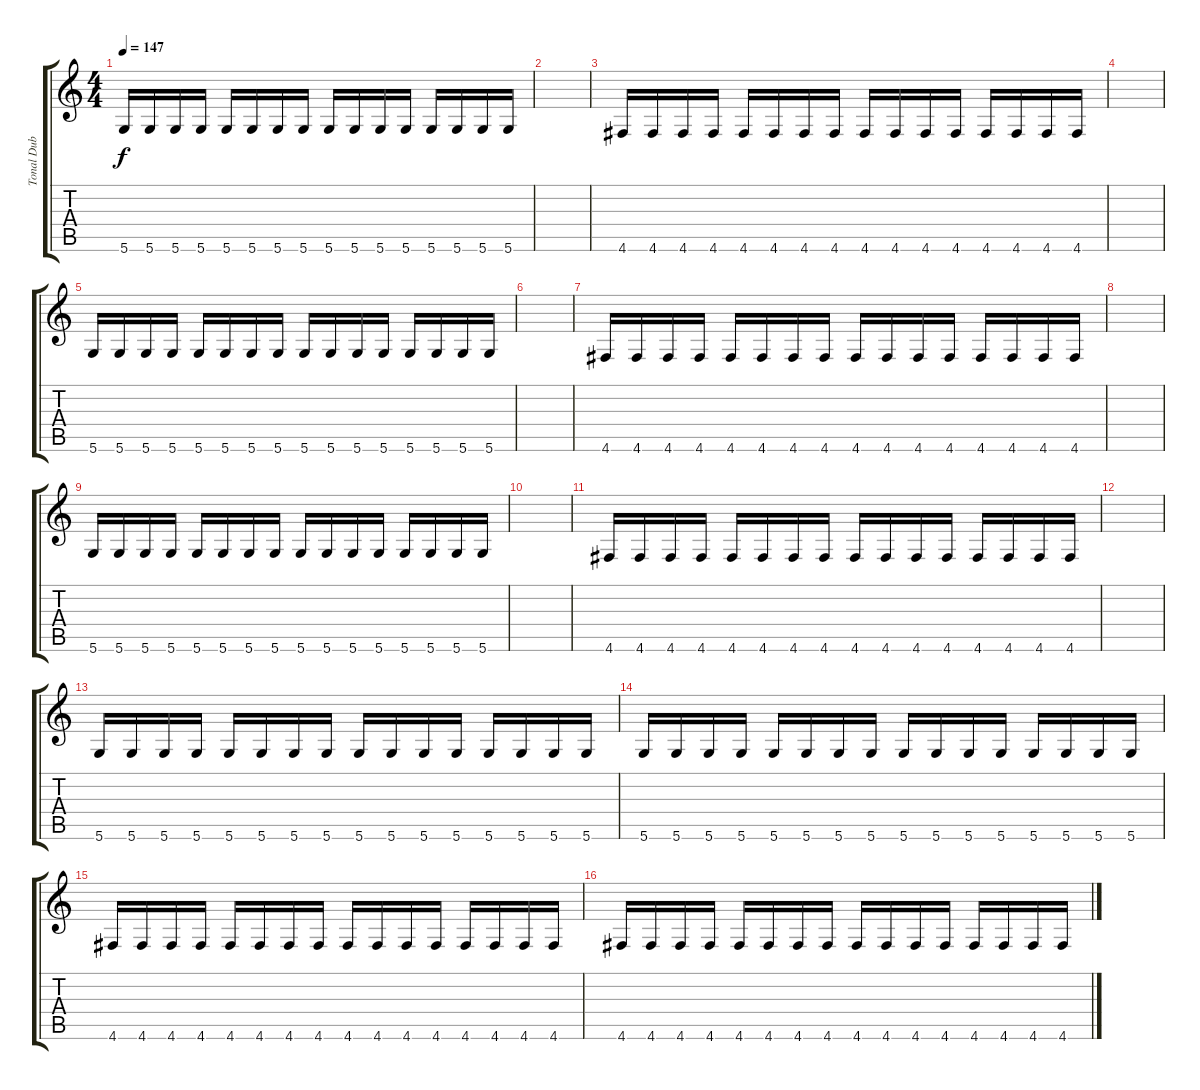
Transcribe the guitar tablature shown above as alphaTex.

\track ("Tonal Dub I" "Tonal Dub ") {instrument overdrivenguitar}
\staff {score tabs}
\tuning (E4 B3 G3 D3 A2 D2) {hide}
\ts (4 4)
\tempo 147
\clef g2
\ks c
5.6.16{dy f} 5.6.16 5.6.16 5.6.16 5.6.16 5.6.16 5.6.16 5.6.16 5.6.16 5.6.16 5.6.16 5.6.16 5.6.16 5.6.16 5.6.16 5.6.16 |
|
4.6.16 4.6.16 4.6.16 4.6.16 4.6.16 4.6.16 4.6.16 4.6.16 4.6.16 4.6.16 4.6.16 4.6.16 4.6.16 4.6.16 4.6.16 4.6.16 |
|
5.6.16 5.6.16 5.6.16 5.6.16 5.6.16 5.6.16 5.6.16 5.6.16 5.6.16 5.6.16 5.6.16 5.6.16 5.6.16 5.6.16 5.6.16 5.6.16 |
|
4.6.16 4.6.16 4.6.16 4.6.16 4.6.16 4.6.16 4.6.16 4.6.16 4.6.16 4.6.16 4.6.16 4.6.16 4.6.16 4.6.16 4.6.16 4.6.16 |
|
5.6.16 5.6.16 5.6.16 5.6.16 5.6.16 5.6.16 5.6.16 5.6.16 5.6.16 5.6.16 5.6.16 5.6.16 5.6.16 5.6.16 5.6.16 5.6.16 |
|
4.6.16 4.6.16 4.6.16 4.6.16 4.6.16 4.6.16 4.6.16 4.6.16 4.6.16 4.6.16 4.6.16 4.6.16 4.6.16 4.6.16 4.6.16 4.6.16 |
|
5.6.16 5.6.16 5.6.16 5.6.16 5.6.16 5.6.16 5.6.16 5.6.16 5.6.16 5.6.16 5.6.16 5.6.16 5.6.16 5.6.16 5.6.16 5.6.16 |
5.6.16 5.6.16 5.6.16 5.6.16 5.6.16 5.6.16 5.6.16 5.6.16 5.6.16 5.6.16 5.6.16 5.6.16 5.6.16 5.6.16 5.6.16 5.6.16 |
4.6.16 4.6.16 4.6.16 4.6.16 4.6.16 4.6.16 4.6.16 4.6.16 4.6.16 4.6.16 4.6.16 4.6.16 4.6.16 4.6.16 4.6.16 4.6.16 |
4.6.16 4.6.16 4.6.16 4.6.16 4.6.16 4.6.16 4.6.16 4.6.16 4.6.16 4.6.16 4.6.16 4.6.16 4.6.16 4.6.16 4.6.16 4.6.16
